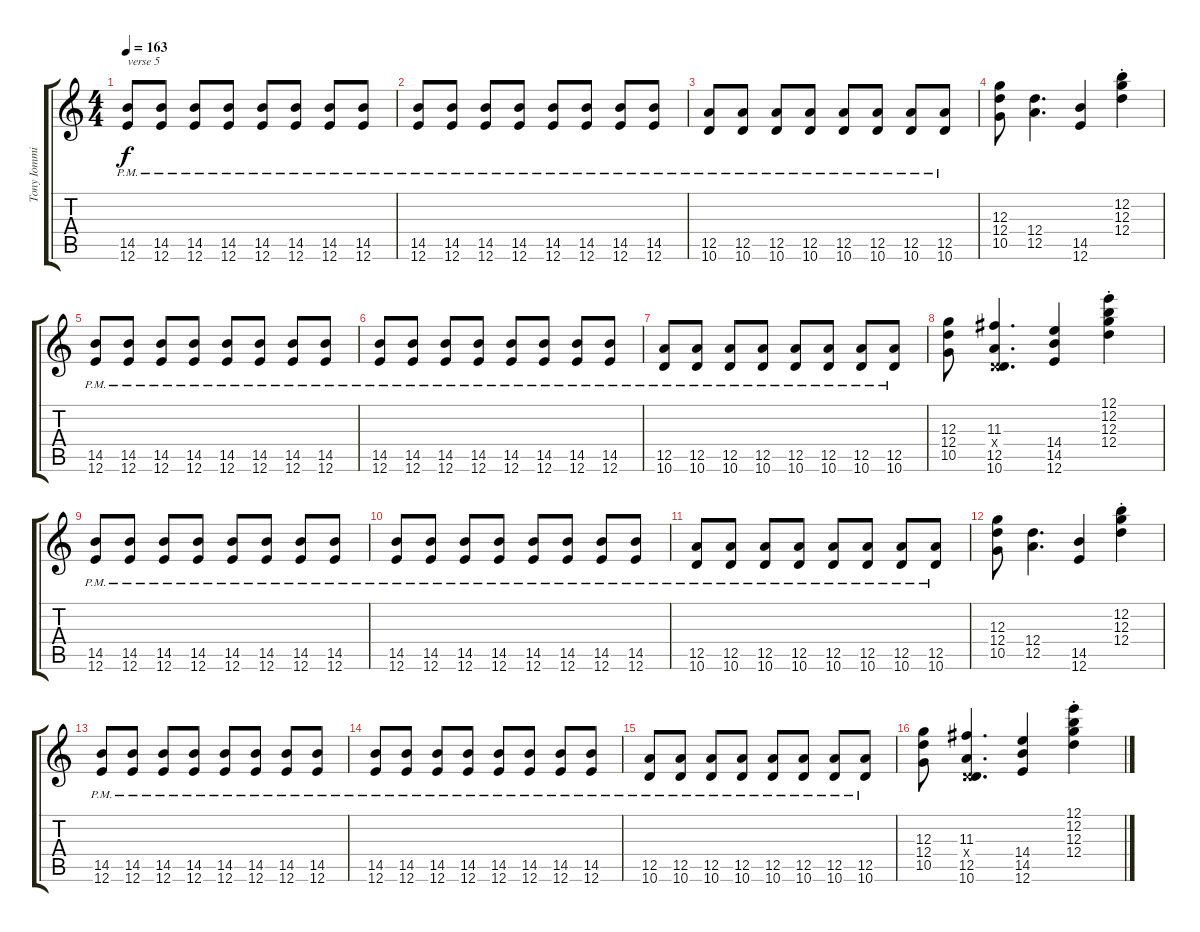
\track ("Tony Iommi" "Tony Iommi") {instrument distortionguitar}
\staff {score tabs}
\tuning (E4 B3 G3 D3 A2 E2) {hide}
\ts (4 4)
\tempo 163
\clef g2
\ks c
(14.5{pm} 12.6).8{txt "verse 5" dy f} (14.5{pm} 12.6).8 (14.5{pm} 12.6).8 (14.5{pm} 12.6).8 (14.5{pm} 12.6).8 (14.5{pm} 12.6).8 (14.5{pm} 12.6).8 (14.5{pm} 12.6).8 |
(14.5{pm} 12.6).8 (14.5{pm} 12.6).8 (14.5{pm} 12.6).8 (14.5{pm} 12.6).8 (14.5{pm} 12.6).8 (14.5{pm} 12.6).8 (14.5{pm} 12.6).8 (14.5{pm} 12.6).8 |
(12.5{pm} 10.6).8 (12.5{pm} 10.6).8 (12.5{pm} 10.6).8 (12.5{pm} 10.6).8 (12.5{pm} 10.6).8 (12.5{pm} 10.6).8 (12.5{pm} 10.6).8 (12.5{pm} 10.6).8 |
(12.3 12.4 10.5).8 (12.4 12.5).4{d} (14.5 12.6).4 (12.2{st} 12.3{st} 12.4{st}).4 |
(14.5{pm} 12.6).8 (14.5{pm} 12.6).8 (14.5{pm} 12.6).8 (14.5{pm} 12.6).8 (14.5{pm} 12.6).8 (14.5{pm} 12.6).8 (14.5{pm} 12.6).8 (14.5{pm} 12.6).8 |
(14.5{pm} 12.6).8 (14.5{pm} 12.6).8 (14.5{pm} 12.6).8 (14.5{pm} 12.6).8 (14.5{pm} 12.6).8 (14.5{pm} 12.6).8 (14.5{pm} 12.6).8 (14.5{pm} 12.6).8 |
(12.5{pm} 10.6).8 (12.5{pm} 10.6).8 (12.5{pm} 10.6).8 (12.5{pm} 10.6).8 (12.5{pm} 10.6).8 (12.5{pm} 10.6).8 (12.5{pm} 10.6).8 (12.5{pm} 10.6).8 |
(12.3 12.4 10.5).8 (11.3 0.4{x} 12.5 10.6).4{d} (14.4 14.5 12.6).4 (12.1{st} 12.2{st} 12.3{st} 12.4{st}).4 |
(14.5{pm} 12.6).8 (14.5{pm} 12.6).8 (14.5{pm} 12.6).8 (14.5{pm} 12.6).8 (14.5{pm} 12.6).8 (14.5{pm} 12.6).8 (14.5{pm} 12.6).8 (14.5{pm} 12.6).8 |
(14.5{pm} 12.6).8 (14.5{pm} 12.6).8 (14.5{pm} 12.6).8 (14.5{pm} 12.6).8 (14.5{pm} 12.6).8 (14.5{pm} 12.6).8 (14.5{pm} 12.6).8 (14.5{pm} 12.6).8 |
(12.5{pm} 10.6).8 (12.5{pm} 10.6).8 (12.5{pm} 10.6).8 (12.5{pm} 10.6).8 (12.5{pm} 10.6).8 (12.5{pm} 10.6).8 (12.5{pm} 10.6).8 (12.5{pm} 10.6).8 |
(12.3 12.4 10.5).8 (12.4 12.5).4{d} (14.5 12.6).4 (12.2{st} 12.3{st} 12.4{st}).4 |
(14.5{pm} 12.6).8 (14.5{pm} 12.6).8 (14.5{pm} 12.6).8 (14.5{pm} 12.6).8 (14.5{pm} 12.6).8 (14.5{pm} 12.6).8 (14.5{pm} 12.6).8 (14.5{pm} 12.6).8 |
(14.5{pm} 12.6).8 (14.5{pm} 12.6).8 (14.5{pm} 12.6).8 (14.5{pm} 12.6).8 (14.5{pm} 12.6).8 (14.5{pm} 12.6).8 (14.5{pm} 12.6).8 (14.5{pm} 12.6).8 |
(12.5{pm} 10.6).8 (12.5{pm} 10.6).8 (12.5{pm} 10.6).8 (12.5{pm} 10.6).8 (12.5{pm} 10.6).8 (12.5{pm} 10.6).8 (12.5{pm} 10.6).8 (12.5{pm} 10.6).8 |
(12.3 12.4 10.5).8 (11.3 0.4{x} 12.5 10.6).4{d} (14.4 14.5 12.6).4 (12.1{st} 12.2{st} 12.3{st} 12.4{st}).4
